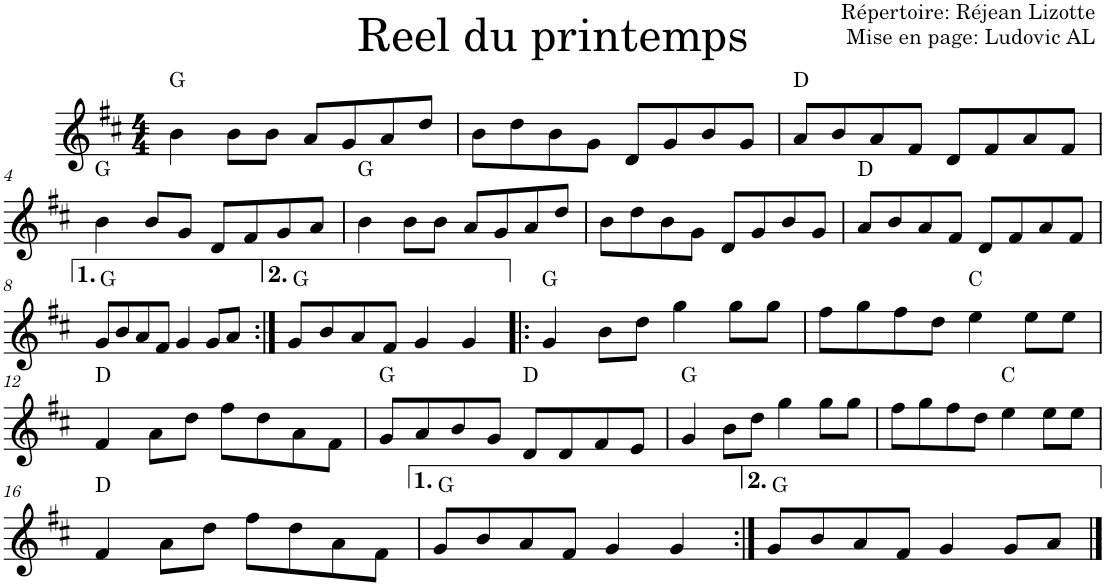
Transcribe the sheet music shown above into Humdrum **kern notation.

**kern	**harte
*part1	*part1
*staff1	*
*I"Violon	*
*I'Vln.	*
*clefG2	*
*k[f#c#]	*
*M4/4	*
=1	=1
4b\	G:maj
8b\L	.
8b\J	.
8a/L	.
8g/	.
8a/	.
8dd/J	.
=2	=2
8b\L	.
8dd\	.
8b\	.
8g\J	.
8d/L	.
8g/	.
8b/	.
8g/J	.
=3	=3
8a/L	D:maj
8b/	.
8a/	.
8f#/J	.
8d/L	.
8f#/	.
8a/	.
8f#/J	.
!!LO:LB:g=z
=4	=4
4b\	G:maj
8b/L	.
8g/J	.
8d/L	.
8f#/	.
8g/	.
8a/J	.
=5	=5
4b\	G:maj
8b\L	.
8b\J	.
8a/L	.
8g/	.
8a/	.
8dd/J	.
=6	=6
8b\L	.
8dd\	.
8b\	.
8g\J	.
8d/L	.
8g/	.
8b/	.
8g/J	.
=7	=7
8a/L	D:maj
8b/	.
8a/	.
8f#/J	.
8d/L	.
8f#/	.
8a/	.
8f#/J	.
!!LO:LB:g=z
=8	=8
8g/L	G:maj
8b/	.
8a/	.
8f#/J	.
4g/	.
8g/L	.
8a/J	.
=9:|!	=9:|!
8g/L	G:maj
8b/	.
8a/	.
8f#/J	.
4g/	.
4g/	.
=10!|:	=10!|:
4g/	G:maj
8b\L	.
8dd\J	.
4gg\	.
8gg\L	.
8gg\J	.
=11	=11
8ff#\L	.
8gg\	.
8ff#\	.
8dd\J	.
4ee\	C:maj
8ee\L	.
8ee\J	.
!!LO:LB:g=z
=12	=12
4f#/	D:maj
8a\L	.
8dd\J	.
8ff#\L	.
8dd\	.
8a\	.
8f#\J	.
=13	=13
8g/L	G:maj
8a/	.
8b/	.
8g/J	.
8d/L	D:maj
8d/	.
8f#/	.
8e/J	.
=14	=14
4g/	G:maj
8b\L	.
8dd\J	.
4gg\	.
8gg\L	.
8gg\J	.
=15	=15
8ff#\L	.
8gg\	.
8ff#\	.
8dd\J	.
4ee\	C:maj
8ee\L	.
8ee\J	.
!!LO:LB:g=z
=16	=16
4f#/	D:maj
8a\L	.
8dd\J	.
8ff#\L	.
8dd\	.
8a\	.
8f#\J	.
=17	=17
8g/L	G:maj
8b/	.
8a/	.
8f#/J	.
4g/	.
4g/	.
=18:|!	=18:|!
8g/L	G:maj
8b/	.
8a/	.
8f#/J	.
4g/	.
8g/L	.
8a/J	.
==	==
*-	*-
